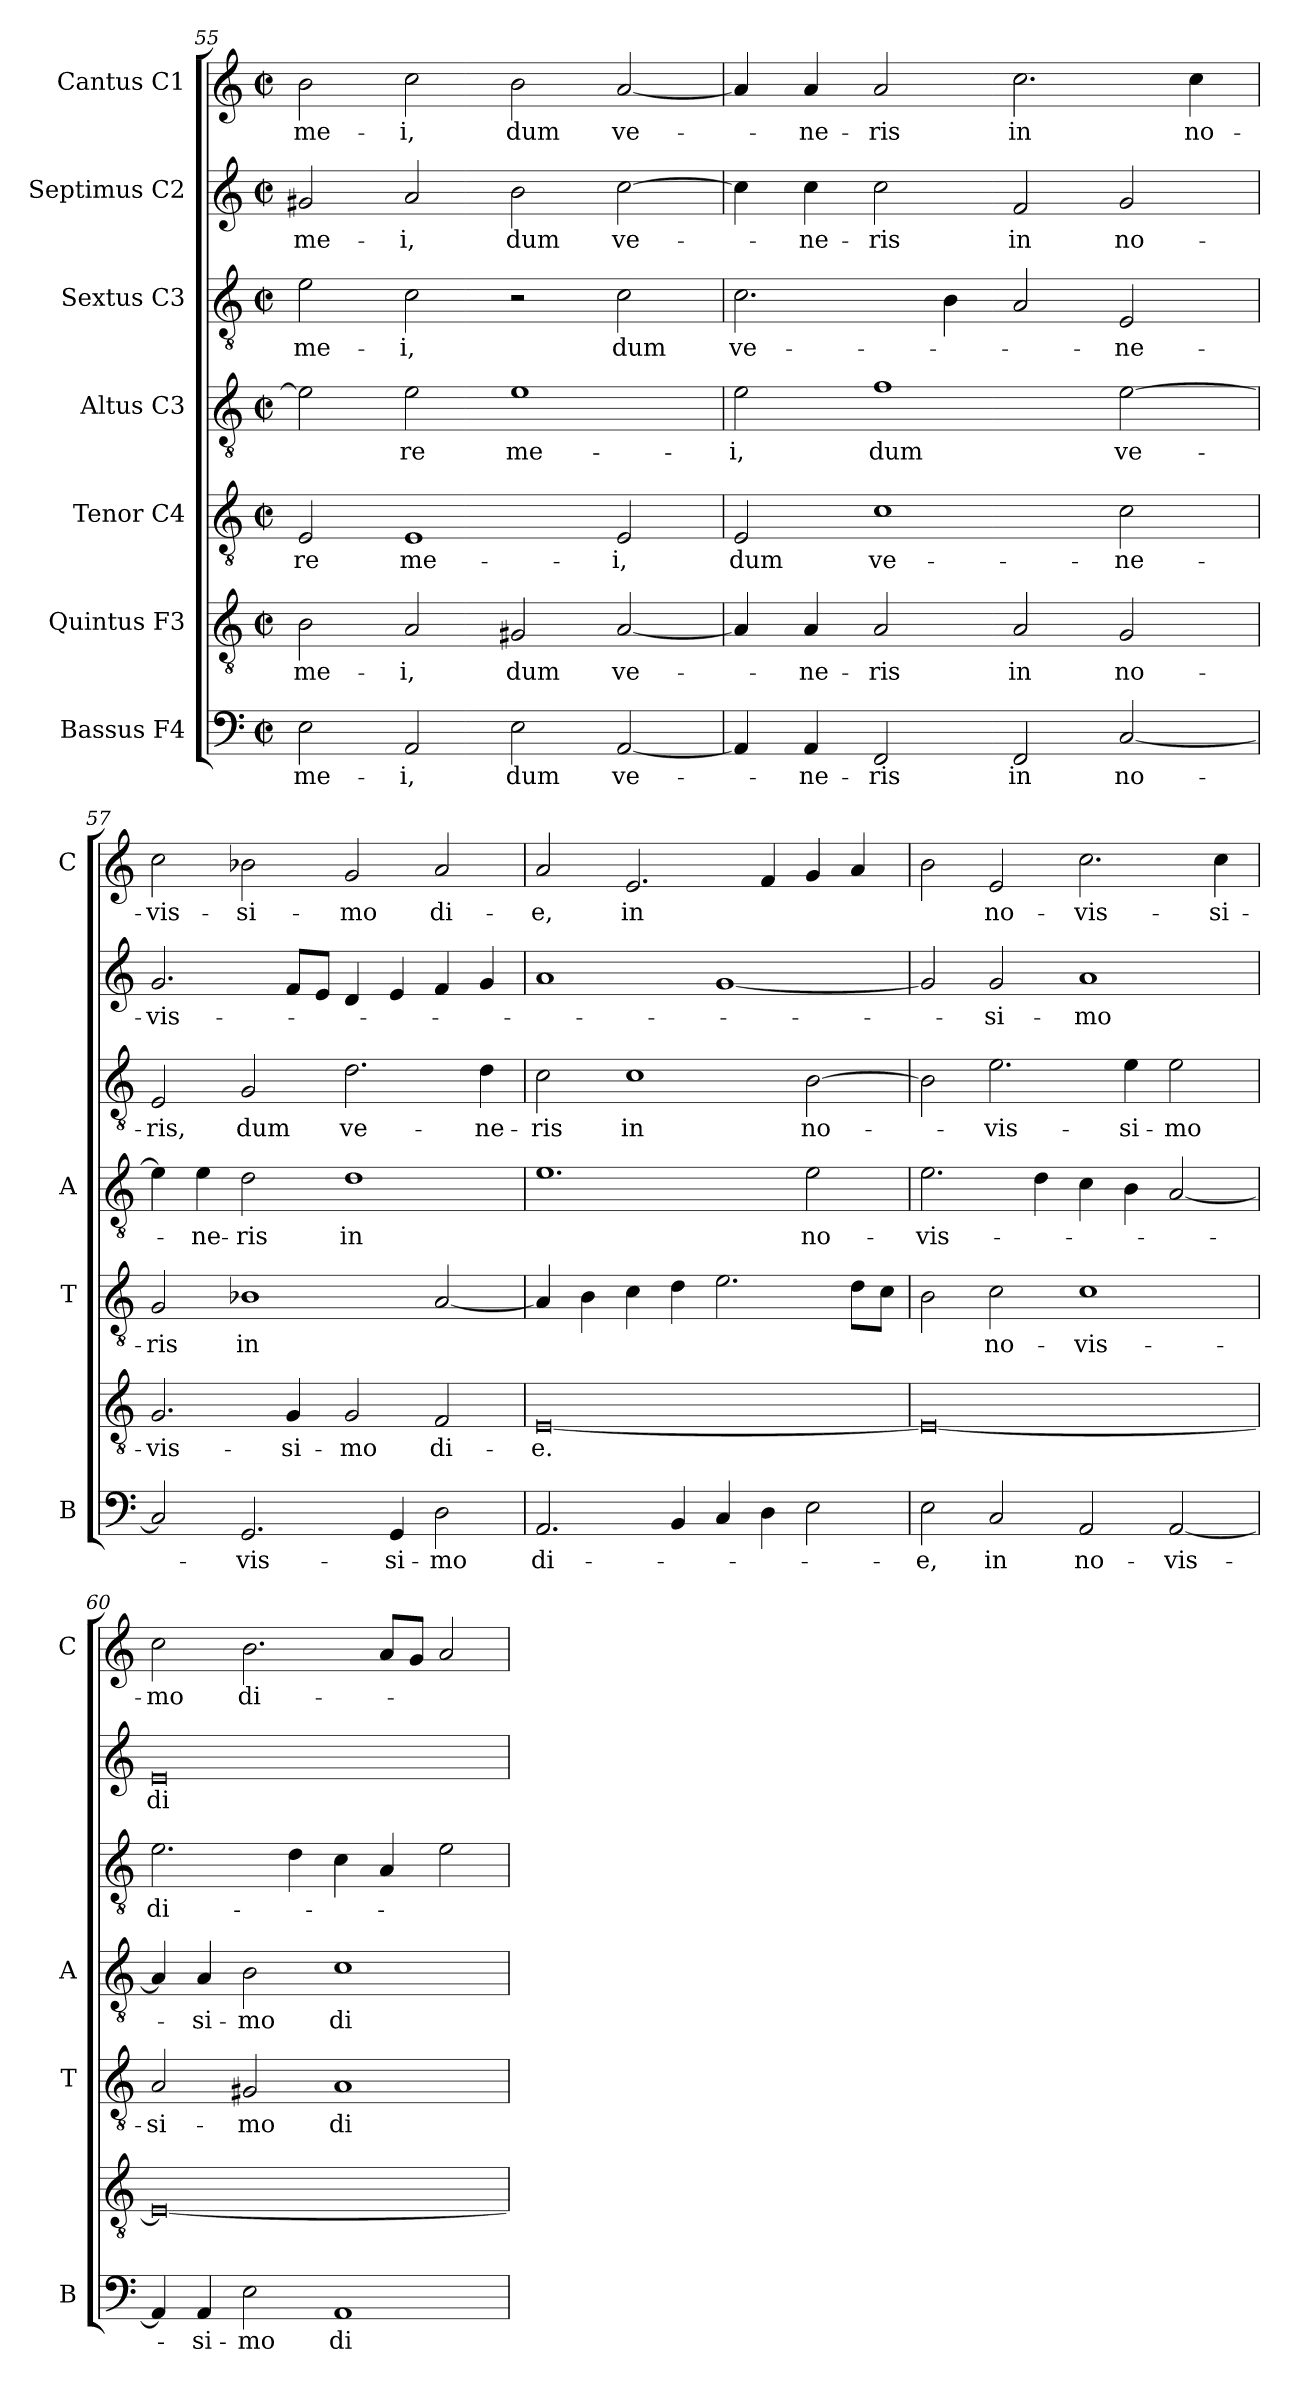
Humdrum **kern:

**kern	**text	**kern	**text	**kern	**text	**kern	**text	**kern	**text	**kern	**text	**kern	**text
*part7	*part7	*part6	*part6	*part5	*part5	*part4	*part4	*part3	*part3	*part2	*part2	*part1	*part1
*staff7	*staff7	*staff6	*staff6	*staff5	*staff5	*staff4	*staff4	*staff3	*staff3	*staff2	*staff2	*staff1	*staff1
*I"Bassus F4	*	*I"Quintus F3	*	*I"Tenor C4	*	*I"Altus C3	*	*I"Sextus C3	*	*I"Septimus C2	*	*I"Cantus C1	*
*I'B	*	*	*	*I'T	*	*I'A	*	*	*	*	*	*I'C	*
*clefF4	*	*clefGv2	*	*clefGv2	*	*clefGv2	*	*clefGv2	*	*clefG2	*	*clefG2	*
*k[]	*	*k[]	*	*k[]	*	*k[]	*	*k[]	*	*k[]	*	*k[]	*
*C:	*	*C:	*	*C:	*	*C:	*	*C:	*	*C:	*	*C:	*
*M2/2	*	*M2/2	*	*M2/2	*	*M2/2	*	*M2/2	*	*M2/2	*	*M2/2	*
*met(c|)	*	*met(c|)	*	*met(c|)	*	*met(c|)	*	*met(c|)	*	*met(c|)	*	*met(c|)	*
=55	=55	=55	=55	=55	=55	=55	=55	=55	=55	=55	=55	=55	=55
!	!LO:LY:b	!	!LO:LY:b	!	!LO:LY:b	!	!	!	!LO:LY:b	!	!LO:LY:b	!	!LO:LY:b
2E\	me-	2B\	me-	2E/	-re	2e\]	.	2e\	me-	2g#X/	me-	2b\	me-
!	!LO:LY:b	!	!LO:LY:b	!	!LO:LY:b	!	!LO:LY:b	!	!LO:LY:b	!	!LO:LY:b	!	!LO:LY:b
2AA/	-i,	2A/	-i,	1E	me-	2e\	-re	2c\	-i,	2a/	-i,	2cc\	-i,
!	!LO:LY:b	!	!LO:LY:b	!	!	!	!LO:LY:b	!	!	!	!LO:LY:b	!	!LO:LY:b
2E\	dum	2G#X/	dum	.	.	1e	me-	2r	.	2b\	dum	2b\	dum
!	!LO:LY:b	!	!LO:LY:b	!	!LO:LY:b	!	!	!	!LO:LY:b	!	!LO:LY:b	!	!LO:LY:b
[2AA/	ve-	[2A/	ve-	2E/	-i,	.	.	2c\	dum	[2cc\	ve-	[2a/	ve-
=56	=56	=56	=56	=56	=56	=56	=56	=56	=56	=56	=56	=56	=56
!	!	!	!	!	!LO:LY:b	!	!LO:LY:b	!	!LO:LY:b	!	!	!	!
4AA/]	.	4A/]	.	2E/	dum	2e\	-i,	2.c\	ve-	4cc\]	.	4a/]	.
!	!LO:LY:b	!	!LO:LY:b	!	!	!	!	!	!	!	!LO:LY:b	!	!LO:LY:b
4AA/	-ne-	4A/	-ne-	.	.	.	.	.	.	4cc\	-ne-	4a/	-ne-
!	!LO:LY:b	!	!LO:LY:b	!	!LO:LY:b	!	!LO:LY:b	!	!	!	!LO:LY:b	!	!LO:LY:b
2FF/	-ris	2A/	-ris	1c	ve-	1f	dum	.	.	2cc\	-ris	2a/	-ris
.	.	.	.	.	.	.	.	4B\	.	.	.	.	.
!	!LO:LY:b	!	!LO:LY:b	!	!	!	!	!	!	!	!LO:LY:b	!	!LO:LY:b
2FF/	in	2A/	in	.	.	.	.	2A/	.	2f/	in	2.cc\	in
!	!LO:LY:b	!	!LO:LY:b	!	!LO:LY:b	!	!LO:LY:b	!	!LO:LY:b	!	!LO:LY:b	!	!
[2C/	no-	2G/	no-	2c\	-ne-	[2e\	ve-	2E/	-ne-	2g/	no-	.	.
!	!	!	!	!	!	!	!	!	!	!	!	!	!LO:LY:b
.	.	.	.	.	.	.	.	.	.	.	.	4cc\	no-
!!LO:PB:g=z
=57	=57	=57	=57	=57	=57	=57	=57	=57	=57	=57	=57	=57	=57
!	!	!	!LO:LY:b	!	!LO:LY:b	!	!	!	!LO:LY:b	!	!LO:LY:b	!	!LO:LY:b
2C/]	.	2.G/	-vis-	2G/	-ris	4e\]	.	2E/	-ris,	2.g/	-vis-	2cc\	-vis-
!	!	!	!	!	!	!	!LO:LY:b	!	!	!	!	!	!
.	.	.	.	.	.	4e\	-ne-	.	.	.	.	.	.
!	!LO:LY:b	!	!	!	!LO:LY:b	!	!LO:LY:b	!	!LO:LY:b	!	!	!	!LO:LY:b
2.GG/	-vis-	.	.	1B-X	in	2d\	-ris	2G/	dum	.	.	2b-X\	-si-
!	!	!	!LO:LY:b	!	!	!	!	!	!	!	!	!	!
.	.	4G/	-si-	.	.	.	.	.	.	8f/L	.	.	.
.	.	.	.	.	.	.	.	.	.	8e/J	.	.	.
!	!	!	!LO:LY:b	!	!	!	!LO:LY:b	!	!LO:LY:b	!	!	!	!LO:LY:b
.	.	2G/	-mo	.	.	1d	in	2.d\	ve-	4d/	.	2g/	-mo
!	!LO:LY:b	!	!	!	!	!	!	!	!	!	!	!	!
4GG/	-si-	.	.	.	.	.	.	.	.	4e/	.	.	.
!	!LO:LY:b	!	!LO:LY:b	!	!	!	!	!	!	!	!	!	!LO:LY:b
2D\	-mo	2F/	di-	[2A/	.	.	.	.	.	4f/	.	2a/	di-
!	!	!	!	!	!	!	!	!	!LO:LY:b	!	!	!	!
.	.	.	.	.	.	.	.	4d\	-ne-	4g/	.	.	.
=58	=58	=58	=58	=58	=58	=58	=58	=58	=58	=58	=58	=58	=58
!	!LO:LY:b	!	!LO:LY:b	!	!	!	!	!	!LO:LY:b	!	!	!	!LO:LY:b
2.AA/	di-	[0E	-e.	4A/]	.	1.e	.	2c\	-ris	1a	.	2a/	-e,
.	.	.	.	4B\	.	.	.	.	.	.	.	.	.
!	!	!	!	!	!	!	!	!	!LO:LY:b	!	!	!	!LO:LY:b
.	.	.	.	4c\	.	.	.	1c	in	.	.	2.e/	in
4BB/	.	.	.	4d\	.	.	.	.	.	.	.	.	.
4C/	.	.	.	2.e\	.	.	.	.	.	[1g	.	.	.
4D\	.	.	.	.	.	.	.	.	.	.	.	4f/	.
!	!	!	!	!	!	!	!LO:LY:b	!	!LO:LY:b	!	!	!	!
2E\	.	.	.	.	.	2e\	no-	[2B\	no-	.	.	4g/	.
.	.	.	.	8d\L	.	.	.	.	.	.	.	4a/	.
.	.	.	.	8c\J	.	.	.	.	.	.	.	.	.
=59	=59	=59	=59	=59	=59	=59	=59	=59	=59	=59	=59	=59	=59
!	!LO:LY:b	!	!	!	!	!	!LO:LY:b	!	!	!	!	!	!
2E\	-e,	0E_	.	2B\	.	2.e\	-vis-	2B\]	.	2g/]	.	2b\	.
!	!LO:LY:b	!	!	!	!LO:LY:b	!	!	!	!LO:LY:b	!	!LO:LY:b	!	!LO:LY:b
2C/	in	.	.	2c\	no-	.	.	2.e\	-vis-	2g/	-si-	2e/	no-
.	.	.	.	.	.	4d\	.	.	.	.	.	.	.
!	!LO:LY:b	!	!	!	!LO:LY:b	!	!	!	!	!	!LO:LY:b	!	!LO:LY:b
2AA/	no-	.	.	1c	-vis-	4c\	.	.	.	1a	-mo	2.cc\	-vis-
!	!	!	!	!	!	!	!	!	!LO:LY:b	!	!	!	!
.	.	.	.	.	.	4B\	.	4e\	-si-	.	.	.	.
!	!LO:LY:b	!	!	!	!	!	!	!	!LO:LY:b	!	!	!	!
[2AA/	-vis-	.	.	.	.	[2A/	.	2e\	-mo	.	.	.	.
!	!	!	!	!	!	!	!	!	!	!	!	!	!LO:LY:b
.	.	.	.	.	.	.	.	.	.	.	.	4cc\	-si-
=60	=60	=60	=60	=60	=60	=60	=60	=60	=60	=60	=60	=60	=60
!	!	!	!	!	!LO:LY:b	!	!	!	!LO:LY:b	!	!LO:LY:b	!	!LO:LY:b
4AA/]	.	0E_	.	2A/	-si-	4A/]	.	2.e\	di-	0e	di-	2cc\	-mo
!	!LO:LY:b	!	!	!	!	!	!LO:LY:b	!	!	!	!	!	!
4AA/	-si-	.	.	.	.	4A/	-si-	.	.	.	.	.	.
!	!LO:LY:b	!	!	!	!LO:LY:b	!	!LO:LY:b	!	!	!	!	!	!LO:LY:b
2E\	-mo	.	.	2G#X/	-mo	2B\	-mo	.	.	.	.	2.b\	di-
.	.	.	.	.	.	.	.	4d\	.	.	.	.	.
!	!LO:LY:b	!	!	!	!LO:LY:b	!	!LO:LY:b	!	!	!	!	!	!
1AA	di-	.	.	1A	di-	1c	di-	4c\	.	.	.	.	.
.	.	.	.	.	.	.	.	4A/	.	.	.	8a/L	.
.	.	.	.	.	.	.	.	.	.	.	.	8g/J	.
.	.	.	.	.	.	.	.	2e\	.	.	.	2a/	.
=	=	=	=	=	=	=	=	=	=	=	=	=	=
*-	*-	*-	*-	*-	*-	*-	*-	*-	*-	*-	*-	*-	*-
